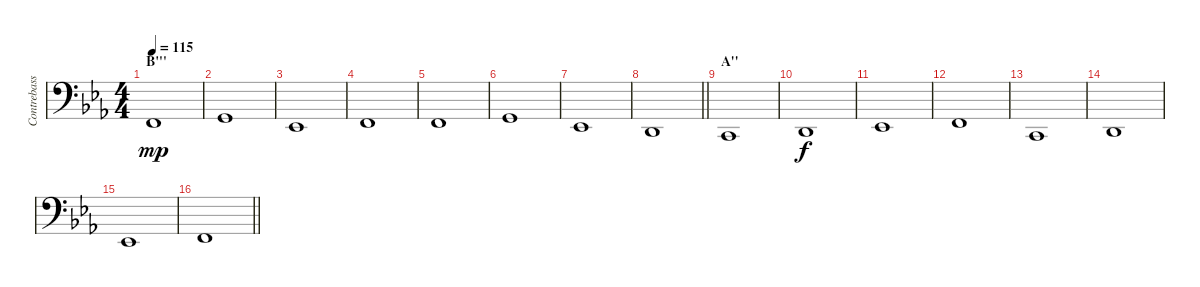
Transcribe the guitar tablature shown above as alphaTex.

\track ("Contrebasse" "Contrebass") {instrument stringensemble1}
\staff {score}
\tuning (G2 D2 A1 E1 B0) {hide}
\ts (4 4)
\section ("" "B'''")
\tempo 115
\clef f4
\ks cminor
8.3.1{dy mp} |
10.3.1 |
6.3.1 |
8.3.1 |
8.3.1 |
10.3.1 |
6.3.1 |
\barLineRight lightlight
5.3.1 |
\section ("" "A''")
3.3.1 |
5.3.1{dy f} |
6.3.1 |
8.3.1 |
3.3.1 |
5.3.1 |
6.3.1 |
\barLineRight lightlight
8.3.1
